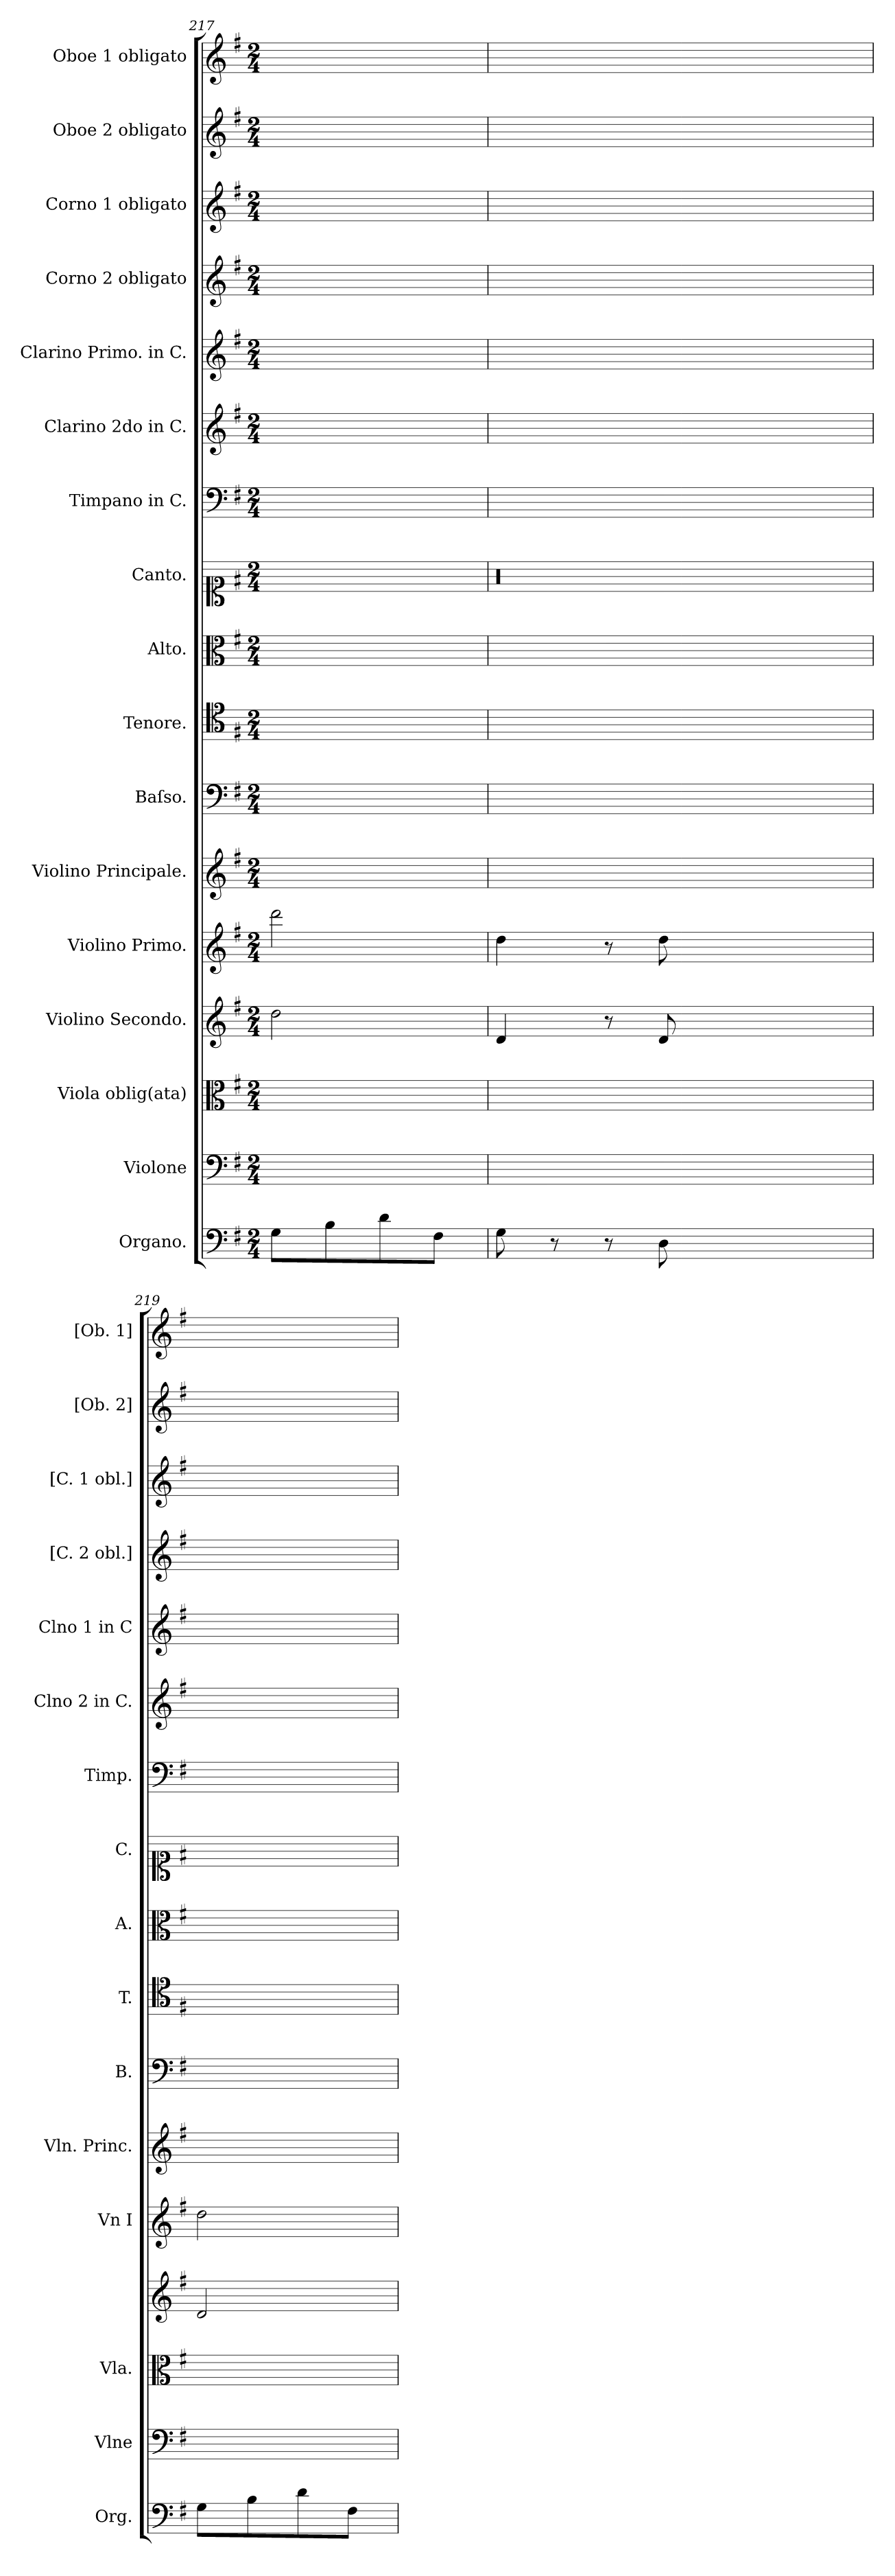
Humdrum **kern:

**kern	**kern	**kern	**kern	**kern	**kern	**kern	**kern	**kern	**kern	**kern	**kern	**kern	**kern	**kern	**kern	**kern
*part17	*part16	*part15	*part14	*part13	*part12	*part11	*part10	*part9	*part8	*part7	*part6	*part5	*part4	*part3	*part2	*part1
*staff17	*staff16	*staff15	*staff14	*staff13	*staff12	*staff11	*staff10	*staff9	*staff8	*staff7	*staff6	*staff5	*staff4	*staff3	*staff2	*staff1
*I"Organo.	*I"Violone	*I"Viola oblig(ata)	*I"Violino Secondo.	*I"Violino Primo.	*I"Violino Principale.	*I"Baſso.	*I"Tenore.	*I"Alto.	*I"Canto.	*I"Timpano in C.	*I"Clarino 2do in C.	*I"Clarino Primo. in C.	*I"Corno 2 obligato	*I"Corno 1 obligato	*I"Oboe 2 obligato	*I"Oboe 1 obligato
*I'Org.	*I'Vlne	*I'Vla.	*	*I'Vn I	*I'Vln. Princ.	*I'B.	*I'T.	*I'A.	*I'C.	*I'Timp.	*I'Clno 2 in C.	*I'Clno 1 in C	*I'[C. 2 obl.]	*I'[C. 1 obl.]	*I'[Ob. 2]	*I'[Ob. 1]
*clefF4	*clefF4	*clefC3	*clefG2	*clefG2	*clefG2	*clefF4	*clefC4	*clefC3	*clefC1	*clefF4	*clefG2	*clefG2	*clefG2	*clefG2	*clefG2	*clefG2
*k[f#]	*k[f#]	*k[f#]	*k[f#]	*k[f#]	*k[f#]	*k[f#]	*k[f#]	*k[f#]	*k[f#]	*k[f#]	*k[f#]	*k[f#]	*k[f#]	*k[f#]	*k[f#]	*k[f#]
*G:	*G:	*G:	*G:	*G:	*G:	*G:	*G:	*G:	*G:	*G:	*G:	*G:	*G:	*G:	*G:	*G:
*M2/4	*M2/4	*M2/4	*M2/4	*M2/4	*M2/4	*M2/4	*M2/4	*M2/4	*M2/4	*M2/4	*M2/4	*M2/4	*M2/4	*M2/4	*M2/4	*M2/4
*	*	*	*	*	*Xtuplet	*	*	*	*	*	*	*	*	*	*	*
=217	=217	=217	=217	=217	=217	=217	=217	=217	=217	=217	=217	=217	=217	=217	=217	=217
8G\L	2ryy	2ryy	2dd\	2ddd\	(24b\LLyy	2ryy	2ryy	2ryy	2ryy	2ryy	2ryy	2ryy	2ryy	2ryy	2ryy	2ryy
.	.	.	.	.	24dd\yy	.	.	.	.	.	.	.	.	.	.	.
.	.	.	.	.	24gg\JJyy)	.	.	.	.	.	.	.	.	.	.	.
8B\	.	.	.	.	24gg'\LLyy	.	.	.	.	.	.	.	.	.	.	.
.	.	.	.	.	24gg'\yy	.	.	.	.	.	.	.	.	.	.	.
.	.	.	.	.	24gg'\JJyy	.	.	.	.	.	.	.	.	.	.	.
8d\	.	.	.	.	24ff#\LLyy	.	.	.	.	.	.	.	.	.	.	.
.	.	.	.	.	24aa\yy	.	.	.	.	.	.	.	.	.	.	.
.	.	.	.	.	24ccc\JJyy	.	.	.	.	.	.	.	.	.	.	.
8F#\J	.	.	.	.	24ccc'\LLyy	.	.	.	.	.	.	.	.	.	.	.
.	.	.	.	.	24ccc'\yy	.	.	.	.	.	.	.	.	.	.	.
.	.	.	.	.	24ccc'\JJyy	.	.	.	.	.	.	.	.	.	.	.
=218	=218	=218	=218	=218	=218	=218	=218	=218	=218	=218	=218	=218	=218	=218	=218	=218
!	!	!	!	!	!	!	!	!	!LO:N:vis=00	!	!	!	!	!	!	!
8G\	2ryy	2ryy	4d/	4dd\	24bb'\LLyy	2ryy	2ryy	2ryy	0r	2ryy	2ryy	2ryy	2ryy	2ryy	2ryy	2ryy
.	.	.	.	.	24aa'\yy	.	.	.	.	.	.	.	.	.	.	.
.	.	.	.	.	24gg'\JJyy	.	.	.	.	.	.	.	.	.	.	.
8r	.	.	.	.	24ff#'\LLyy	.	.	.	.	.	.	.	.	.	.	.
.	.	.	.	.	24ee'\yy	.	.	.	.	.	.	.	.	.	.	.
.	.	.	.	.	24dd'\JJyy	.	.	.	.	.	.	.	.	.	.	.
8r	.	.	8r	8r	24cc'/LLyy	.	.	.	.	.	.	.	.	.	.	.
.	.	.	.	.	24b'/yy	.	.	.	.	.	.	.	.	.	.	.
.	.	.	.	.	24g'/JJyy	.	.	.	.	.	.	.	.	.	.	.
8D\	.	.	8d/	8dd\	24f#'/LLyy	.	.	.	.	.	.	.	.	.	.	.
.	.	.	.	.	24d'/yy	.	.	.	.	.	.	.	.	.	.	.
.	.	.	.	.	24c'/JJyy	.	.	.	.	.	.	.	.	.	.	.
1.ryy	1.ryy	1.ryy	1.ryy	1.ryy	1.ryy	1.ryy	1.ryy	1.ryy	.	1.ryy	1.ryy	1.ryy	1.ryy	1.ryy	1.ryy	1.ryy
=219	=219	=219	=219	=219	=219	=219	=219	=219	=219	=219	=219	=219	=219	=219	=219	=219
8G\L	2ryy	2ryy	2d/	2dd\	(24B/LLyy	2ryy	2ryy	2ryy	2ryy	2ryy	2ryy	2ryy	2ryy	2ryy	2ryy	2ryy
.	.	.	.	.	24d/yy	.	.	.	.	.	.	.	.	.	.	.
.	.	.	.	.	24g/JJyy)	.	.	.	.	.	.	.	.	.	.	.
8B\	.	.	.	.	24g'/LLyy	.	.	.	.	.	.	.	.	.	.	.
.	.	.	.	.	24g'/yy	.	.	.	.	.	.	.	.	.	.	.
.	.	.	.	.	24g'/JJyy	.	.	.	.	.	.	.	.	.	.	.
8d\	.	.	.	.	24f#/LLyy	.	.	.	.	.	.	.	.	.	.	.
.	.	.	.	.	24a/yy	.	.	.	.	.	.	.	.	.	.	.
.	.	.	.	.	24cc/JJyy	.	.	.	.	.	.	.	.	.	.	.
8F#\J	.	.	.	.	24cc'\LLyy	.	.	.	.	.	.	.	.	.	.	.
.	.	.	.	.	24cc'\yy	.	.	.	.	.	.	.	.	.	.	.
.	.	.	.	.	24cc'\JJyy	.	.	.	.	.	.	.	.	.	.	.
=	=	=	=	=	=	=	=	=	=	=	=	=	=	=	=	=
*-	*-	*-	*-	*-	*-	*-	*-	*-	*-	*-	*-	*-	*-	*-	*-	*-
